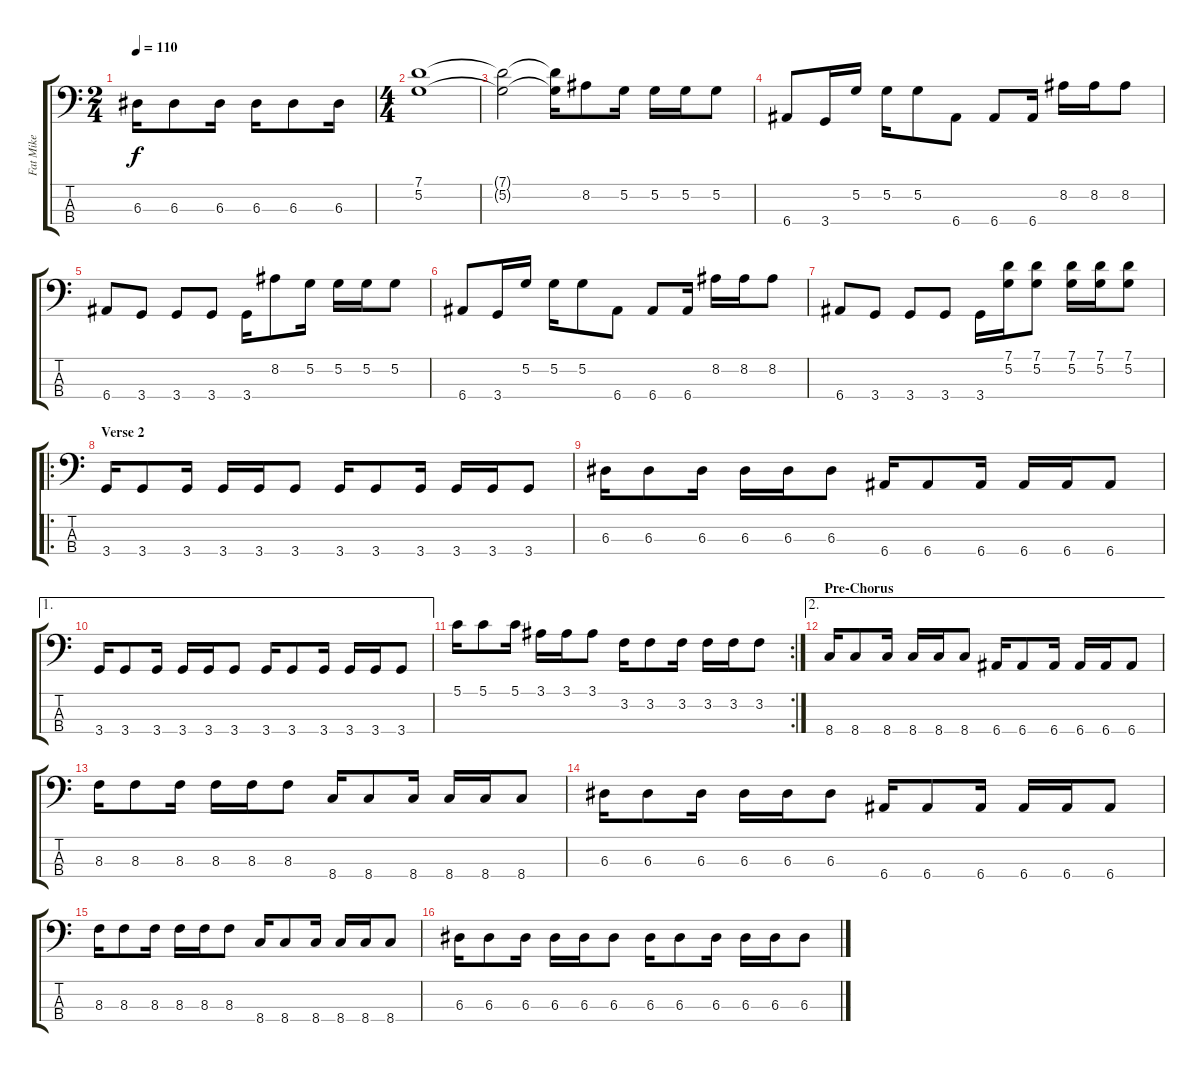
\track ("Fat Mike" "Fat Mike") {instrument electricbasspick}
\staff {score tabs}
\tuning (G2 D2 A1 E1) {hide}
\ts (2 4)
\tempo 110
\clef f4
\ks c
6.3.16{dy f} 6.3.8 6.3.16 6.3.16 6.3.8 6.3.16 |
\ts (4 4)
(7.1 5.2).1 |
(7.1{t} 5.2{t}).2 (7.1{t} 5.2{t}).16 8.2.8 5.2.16 5.2.16 5.2.16 5.2.8 |
6.4.8 3.4.16 5.2.16 5.2.16 5.2.8 6.4.8 6.4.8 6.4.16 8.2.16 8.2.16 8.2.8 |
6.4.8 3.4.8 3.4.8 3.4.8 3.4.16 8.2.8 5.2.16 5.2.16 5.2.16 5.2.8 |
6.4.8 3.4.16 5.2.16 5.2.16 5.2.8 6.4.8 6.4.8 6.4.16 8.2.16 8.2.16 8.2.8 |
6.4.8 3.4.8 3.4.8 3.4.8 3.4.16 (7.1 5.2).16{volume 16 balance 0 instrument slapbass1} (7.1 5.2).8 (7.1 5.2).16 (7.1 5.2).16 (7.1 5.2).8 |
\ro
\section ("" "Verse 2")
3.4.16{instrument electricbasspick} 3.4.8 3.4.16 3.4.16 3.4.16 3.4.8 3.4.16 3.4.8 3.4.16 3.4.16 3.4.16 3.4.8 |
6.3.16 6.3.8 6.3.16 6.3.16 6.3.16 6.3.8 6.4.16 6.4.8 6.4.16 6.4.16 6.4.16 6.4.8 |
\ae 1
3.4.16 3.4.8 3.4.16 3.4.16 3.4.16 3.4.8 3.4.16 3.4.8 3.4.16 3.4.16 3.4.16 3.4.8 |
\rc 2
5.1.16 5.1.8 5.1.16 3.1.16 3.1.16 3.1.8 3.2.16 3.2.8 3.2.16 3.2.16 3.2.16 3.2.8 |
\ae 2
\section ("" "Pre-Chorus")
8.4.16 8.4.8 8.4.16 8.4.16 8.4.16 8.4.8 6.4.16 6.4.8 6.4.16 6.4.16 6.4.16 6.4.8 |
8.3.16 8.3.8 8.3.16 8.3.16 8.3.16 8.3.8 8.4.16 8.4.8 8.4.16 8.4.16 8.4.16 8.4.8 |
6.3.16 6.3.8 6.3.16 6.3.16 6.3.16 6.3.8 6.4.16 6.4.8 6.4.16 6.4.16 6.4.16 6.4.8 |
8.3.16 8.3.8 8.3.16 8.3.16 8.3.16 8.3.8 8.4.16 8.4.8 8.4.16 8.4.16 8.4.16 8.4.8 |
6.3.16 6.3.8 6.3.16 6.3.16 6.3.16 6.3.8 6.3.16 6.3.8 6.3.16 6.3.16 6.3.16 6.3.8
